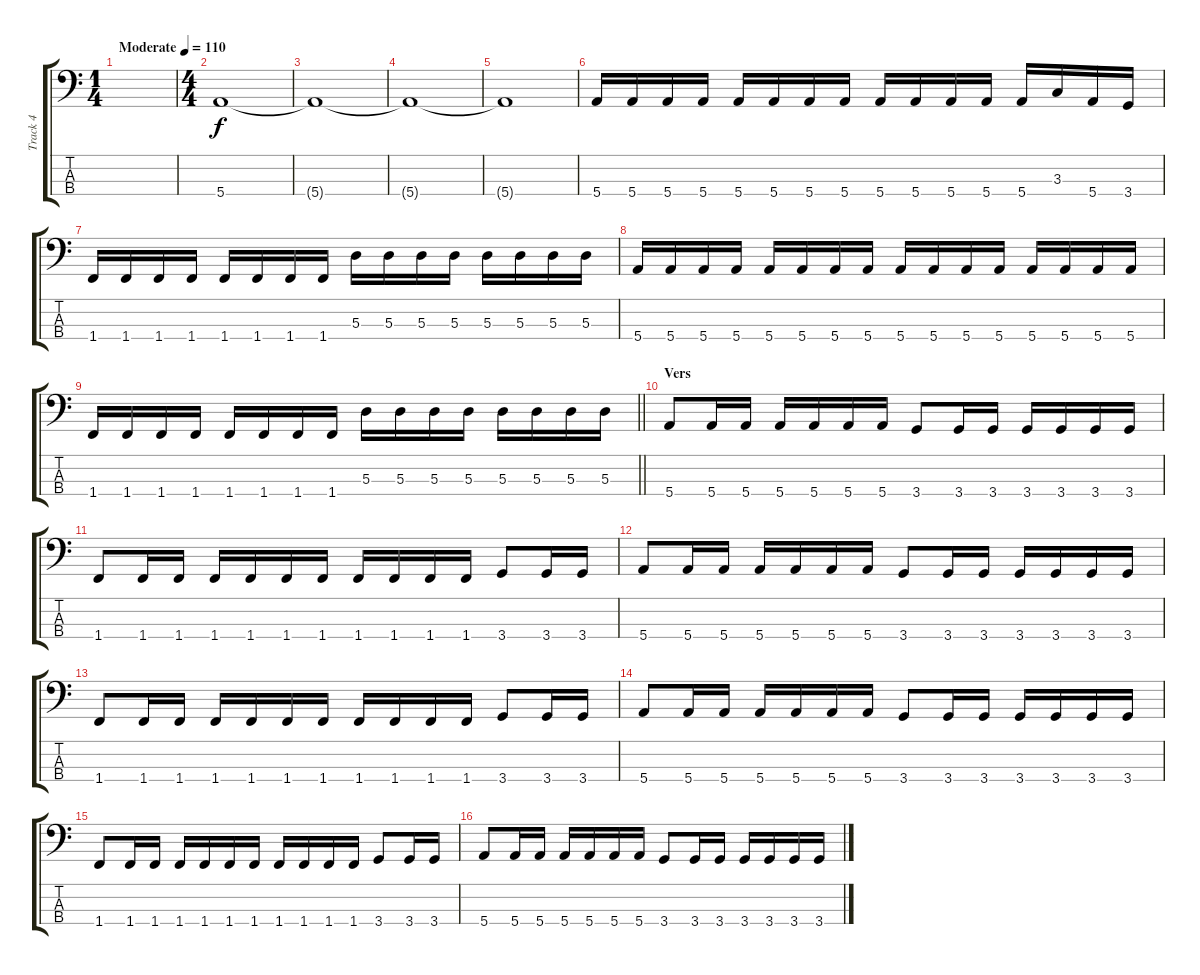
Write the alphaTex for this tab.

\track ("Track 4" "Track 4") {instrument electricbassfinger}
\staff {score tabs}
\tuning (G2 D2 A1 E1) {hide}
\ts (1 4)
\tempo (110 "Moderate")
\clef f4
\ks c
|
\ts (4 4)
5.4.1 |
5.4{t}.1 |
5.4{t}.1 |
5.4{t}.1 |
5.4.16 5.4.16 5.4.16 5.4.16 5.4.16 5.4.16 5.4.16 5.4.16 5.4.16 5.4.16 5.4.16 5.4.16 5.4.16 3.3.16 5.4.16 3.4.16 |
1.4.16 1.4.16 1.4.16 1.4.16 1.4.16 1.4.16 1.4.16 1.4.16 5.3.16 5.3.16 5.3.16 5.3.16 5.3.16 5.3.16 5.3.16 5.3.16 |
5.4.16 5.4.16 5.4.16 5.4.16 5.4.16 5.4.16 5.4.16 5.4.16 5.4.16 5.4.16 5.4.16 5.4.16 5.4.16 5.4.16 5.4.16 5.4.16 |
\barLineRight lightlight
1.4.16 1.4.16 1.4.16 1.4.16 1.4.16 1.4.16 1.4.16 1.4.16 5.3.16 5.3.16 5.3.16 5.3.16 5.3.16 5.3.16 5.3.16 5.3.16 |
\section ("" "Vers")
5.4.8 5.4.16 5.4.16 5.4.16 5.4.16 5.4.16 5.4.16 3.4.8 3.4.16 3.4.16 3.4.16 3.4.16 3.4.16 3.4.16 |
1.4.8 1.4.16 1.4.16 1.4.16 1.4.16 1.4.16 1.4.16 1.4.16 1.4.16 1.4.16 1.4.16 3.4.8 3.4.16 3.4.16 |
5.4.8 5.4.16 5.4.16 5.4.16 5.4.16 5.4.16 5.4.16 3.4.8 3.4.16 3.4.16 3.4.16 3.4.16 3.4.16 3.4.16 |
1.4.8 1.4.16 1.4.16 1.4.16 1.4.16 1.4.16 1.4.16 1.4.16 1.4.16 1.4.16 1.4.16 3.4.8 3.4.16 3.4.16 |
5.4.8 5.4.16 5.4.16 5.4.16 5.4.16 5.4.16 5.4.16 3.4.8 3.4.16 3.4.16 3.4.16 3.4.16 3.4.16 3.4.16 |
1.4.8 1.4.16 1.4.16 1.4.16 1.4.16 1.4.16 1.4.16 1.4.16 1.4.16 1.4.16 1.4.16 3.4.8 3.4.16 3.4.16 |
5.4.8 5.4.16 5.4.16 5.4.16 5.4.16 5.4.16 5.4.16 3.4.8 3.4.16 3.4.16 3.4.16 3.4.16 3.4.16 3.4.16
